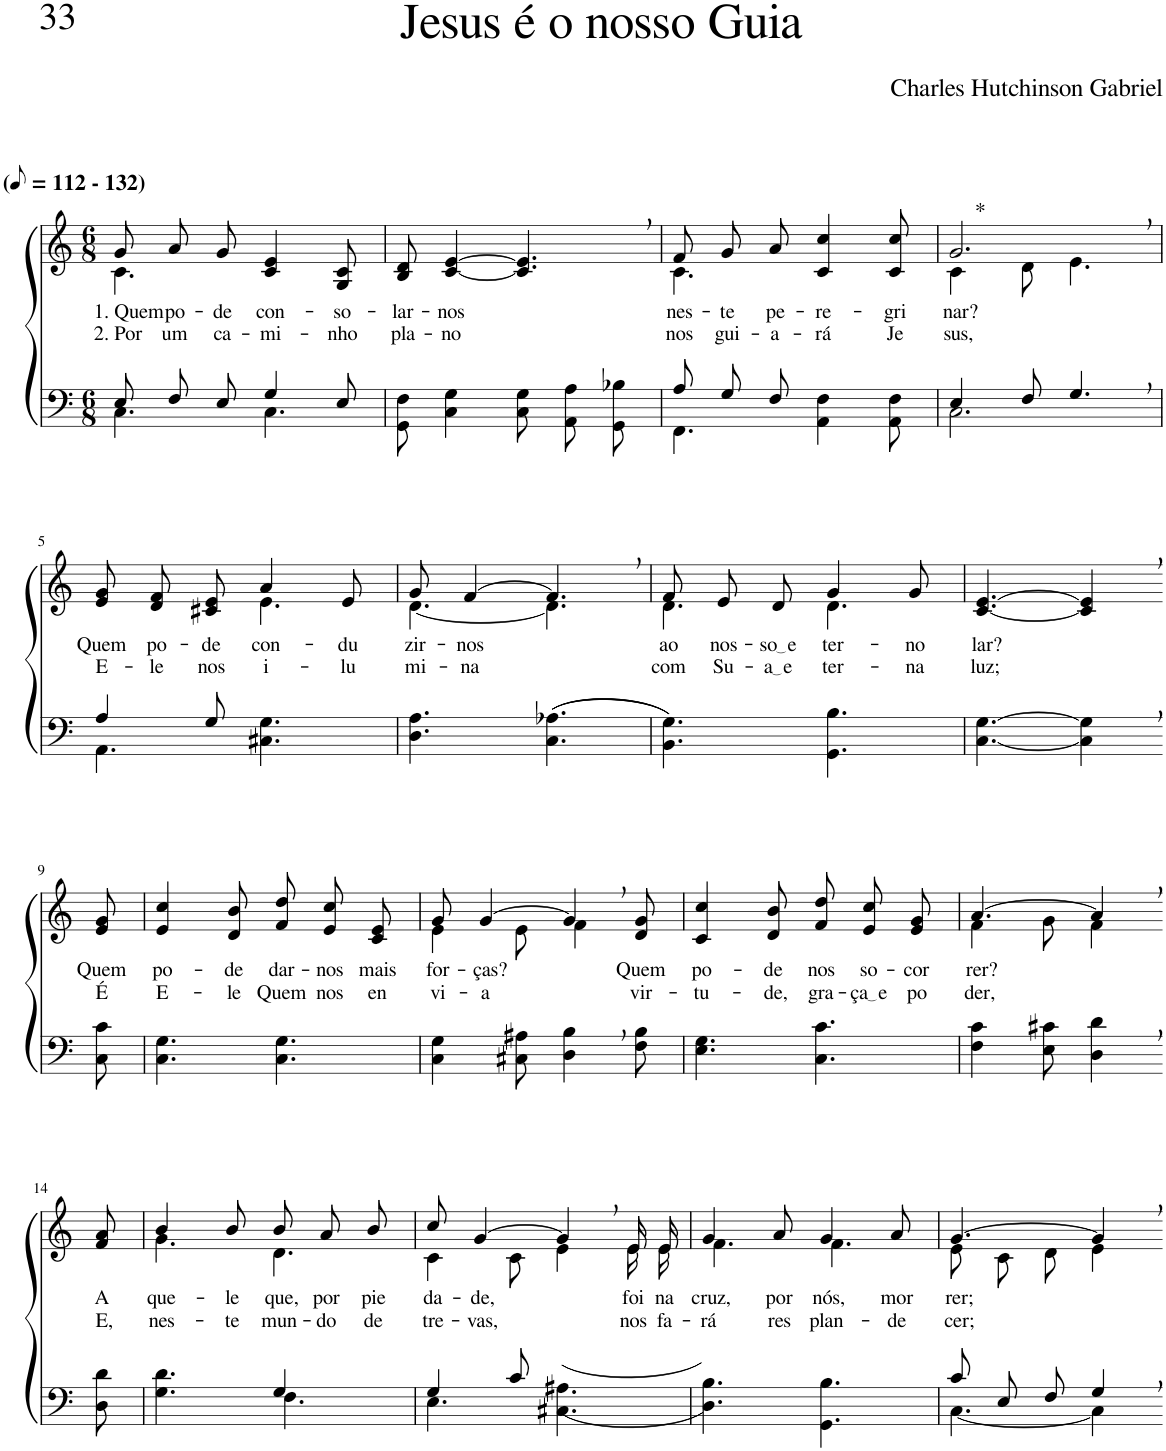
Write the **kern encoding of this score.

**kern	**kern	**text	**text	**harte
*part2	*part1	*part1	*part1	*part1
*staff2	*staff1	*staff1	*staff1	*
*I"Parte III e IV	*I"Parte I e II	*	*	*
*clefF4	*clefG2	*	*	*
*k[]	*k[]	*	*	*
*M6/8	*M6/8	*	*	*
*MM56	*MM56	*	*	*
=1	=1	=1	=1	=1
*^	*^	*	*	*
!	!	!LO:TX:a:B:t=(	!	!	!	!
!	!	!LO:TX:a:B:t=- 132)	!	!	!	!
!	!	!	!	!LO:LY:b	!LO:LY:b	!
8E/L	4.C\	8g/L	4.c\	1. Quem	2. Por	.
!	!	!	!	!LO:LY:b	!LO:LY:b	!
8F/	.	8a/	.	po-	um	.
!	!	!	!	!LO:LY:b	!LO:LY:b	!
8E/J	.	8g/J	.	-de	ca-	.
!	!	!	!	!LO:LY:b	!LO:LY:b	!
4G/	4.C\	4c/ 4e/	4.ryy	con-	-mi-	.
!	!	!	!	!LO:LY:b	!LO:LY:b	!
8E/	.	8G/ 8c/	.	-so-	-nho	.
*v	*v	*	*	*	*	*
*	*v	*v	*	*	*
=2	=2	=2	=2	=2
!	!	!LO:LY:b	!LO:LY:b	!
8GG\ 8F\	8B/ 8d/	-lar-	pla-	.
!	!	!LO:LY:b	!LO:LY:b	!
4C\ 4G\	[4c/ [4e/	-nos	-no	.
8C\ 8G\L	4.c/], 4.e/],	.	.	.
8AA\ 8A\	.	.	.	.
8GG\ 8B-X\J	.	.	.	.
=3	=3	=3	=3	=3
*^	*^	*	*	*
!	!	!	!	!LO:LY:b	!LO:LY:b	!
8A/L	4.FF\	8f/L	4.c\	nes-	nos	.
!	!	!	!	!LO:LY:b	!LO:LY:b	!
8G/	.	8g/	.	-te	gui-	.
!	!	!	!	!LO:LY:b	!LO:LY:b	!
8F/J	.	8a/J	.	pe-	-a-	.
!	!	!	!	!LO:LY:b	!LO:LY:b	!
8ryy	4AA\ 4F\	4c/ 4cc/	4.ryy	-re-	-rá	.
4ryy	.	.	.	.	.	.
!	!	!	!	!LO:LY:b	!LO:LY:b	!
.	8AA\ 8F\	8c/ 8cc/	.	-gri-	Je	.
=4	=4	=4	=4	=4	=4	=4
!	!	!	!	!LO:LY:b	!LO:LY:b	!LO:H:kt=*
4E/	2.C\	2.g,/	4c\	-nar?	sus,	N
8F/	.	.	8d\	.	.	.
4.G,/	.	.	4.e\	.	.	.
!!LO:LB:g=z	!!
=5	=5	=5	=5	=5	=5	=5
!	!	!	!	!LO:LY:b	!LO:LY:b	!
4A/	4.AA\	8e/ 8g/L	4.ryy	Quem	E-	.
!	!	!	!	!LO:LY:b	!LO:LY:b	!
.	.	8d/ 8f/	.	po-	-le	.
!	!	!	!	!LO:LY:b	!LO:LY:b	!
8G/	.	8c#X/ 8e/J	.	-de	nos	.
!	!	!	!	!LO:LY:b	!LO:LY:b	!
4.C#X\ 4.G\	4.ryy	4a/	4.e\	con-	i-	.
!	!	!	!	!LO:LY:b	!LO:LY:b	!
.	.	8e/	.	-du-	-lu	.
*v	*v	*	*	*	*	*
=6	=6	=6	=6	=6	=6
!	!	!	!LO:LY:b	!LO:LY:b	!
4.D\ 4.A\	8g/	[4.d\	-zir-	mi-	.
!	!	!	!LO:LY:b	!LO:LY:b	!
.	[4f/	.	-nos	-na	.
((4.C\ 4.A-X\	4.f,/]	4.d\]	.	.	.
=7	=7	=7	=7	=7	=7
!	!	!	!LO:LY:b	!LO:LY:b	!
4.BB\ 4.G\))	8f/L	4.d\	ao	com	.
!	!	!	!LO:LY:b	!LO:LY:b	!
.	8e/	.	nos-	Su-	.
!	!	!	!LO:LY:b	!LO:LY:b	!
.	8d/J	.	so e	a e	.
!	!	!	!LO:LY:b	!LO:LY:b	!
4.GG\ 4.B\	4g/	4.d\	ter-	ter-	.
!	!	!	!LO:LY:b	!LO:LY:b	!
.	8g/	.	-no	-na	.
*	*v	*v	*	*	*
=8	=8	=8	=8	=8
!	!	!LO:LY:b	!LO:LY:b	!
[4.C\ [4.G\	[4.c/ [4.e/	lar?	luz;	.
4C\], 4G\],	4c/], 4e/],	.	.	.
!!LO:LB:g=z
=9-	=9-	=9-	=9-	=9-
!	!	!LO:LY:b	!LO:LY:b	!
8C\ 8c\	8e/ 8g/	Quem	É	.
=10	=10	=10	=10	=10
!	!	!LO:LY:b	!LO:LY:b	!
4.C\ 4.G\	4e/ 4cc/	po-	E-	.
!	!	!LO:LY:b	!LO:LY:b	!
.	8d/ 8b/	-de	-le	.
!	!	!LO:LY:b	!LO:LY:b	!
4.C\ 4.G\	8f/ 8dd/L	dar-	Quem	.
!	!	!LO:LY:b	!LO:LY:b	!
.	8e/ 8cc/	-nos	nos	.
!	!	!LO:LY:b	!LO:LY:b	!
.	8c/ 8e/J	mais	en-	.
=11	=11	=11	=11	=11
*	*^	*	*	*
!	!	!	!LO:LY:b	!LO:LY:b	!
4C\ 4G\	8g/	4e\	for-	-vi-	.
!	!	!	!LO:LY:b	!LO:LY:b	!
.	[4g/	.	-ças?	-a	.
8C#X\ 8A#X\	.	8e\	.	.	.
4D\, 4B\,	4g,/]	4f\	.	.	.
!	!	!	!LO:LY:b	!LO:LY:b	!
8F\ 8B\	8d/ 8g/	8ryy	Quem	vir-	.
=12	=12	=12	=12	=12	=12
!	!	!	!LO:LY:b	!LO:LY:b	!
*	*v	*v	*	*	*
4.E\ 4.G\	4c/ 4cc/	po-	-tu-	.
!	!	!LO:LY:b	!LO:LY:b	!
.	8d/ 8b/	-de	-de,	.
!	!	!LO:LY:b	!LO:LY:b	!
4.C\ 4.c\	8f/ 8dd/L	nos	gra-	.
!	!	!LO:LY:b	!LO:LY:b	!
.	8e/ 8cc/	so-	ça e	.
!	!	!LO:LY:b	!LO:LY:b	!
.	8e/ 8g/J	-cor-	po-	.
=13	=13	=13	=13	=13
*	*^	*	*	*
!	!	!	!LO:LY:b	!LO:LY:b	!
4F\ 4c\	[4.a/	4f\	-rer?	-der,	.
8E\ 8c#X\	.	8g\	.	.	.
4D\, 4d\,	4a,/]	4f\	.	.	.
!!LO:LB:g=z
=14-	=14-	=14-	=14-	=14-	=14-
!	!	!	!LO:LY:b	!LO:LY:b	!
*	*v	*v	*	*	*
8D\ 8d\	8f/ 8a/	A-	E,	.
=15	=15	=15	=15	=15
*^	*^	*	*	*
!	!	!	!	!LO:LY:b	!LO:LY:b	!
4.G\ 4.d\	4.ryy	4b/	4.g\	-que-	nes-	.
!	!	!	!	!LO:LY:b	!LO:LY:b	!
.	.	8b/	.	-le	-te	.
!	!	!	!	!LO:LY:b	!LO:LY:b	!
4.F\	4G/	8b/L	4.d\	que,	mun-	.
!	!	!	!	!LO:LY:b	!LO:LY:b	!
.	.	8a/	.	por	-do	.
!	!	!	!	!LO:LY:b	!LO:LY:b	!
.	8ryy	8b/J	.	pie-	de	.
=16	=16	=16	=16	=16	=16	=16
!	!	!	!	!LO:LY:b	!LO:LY:b	!
4G/	4.E\	8cc/	4c\	-da-	tre-	.
!	!	!	!	!LO:LY:b	!LO:LY:b	!
.	.	[4g/	.	-de,	-vas,	.
8c/	.	.	8c\	.	.	.
8ryy	((4.C#X\ 4.A#X\	4g,/]	4e\	.	.	.
4ryy	.	.	.	.	.	.
!	!	!	!	!LO:LY:b	!LO:LY:b	!
.	.	16e/LL	16e\LL	foi	nos	.
!	!	!	!	!LO:LY:b	!LO:LY:b	!
.	.	16e/JJ	16e\JJ	na	fa-	.
*v	*v	*	*	*	*	*
=17	=17	=17	=17	=17	=17
!	!	!	!LO:LY:b	!LO:LY:b	!
4.D\ 4.B\))	4g/	4.f\	cruz,	-rá	.
!	!	!	!LO:LY:b	!LO:LY:b	!
.	8a/	.	por	res-	.
!	!	!	!LO:LY:b	!LO:LY:b	!
4.GG\ 4.B\	4g/	4.f\	nós,	-plan-	.
!	!	!	!LO:LY:b	!LO:LY:b	!
.	8a/	.	mor-	-de-	.
=18	=18	=18	=18	=18	=18
*^	*	*	*	*	*
!	!	!	!	!LO:LY:b	!LO:LY:b	!
8c/L	[4.C\	[4.g/	8e\L	-rer;	-cer;	.
8E/	.	.	8c\	.	.	.
8F/J	.	.	8d\J	.	.	.
4G,/	4C\]	4g,/]	4e\	.	.	.
*v	*v	*	*	*	*	*
*	*v	*v	*	*	*
=-	=-	=-	=-	=-
*-	*-	*-	*-	*-
